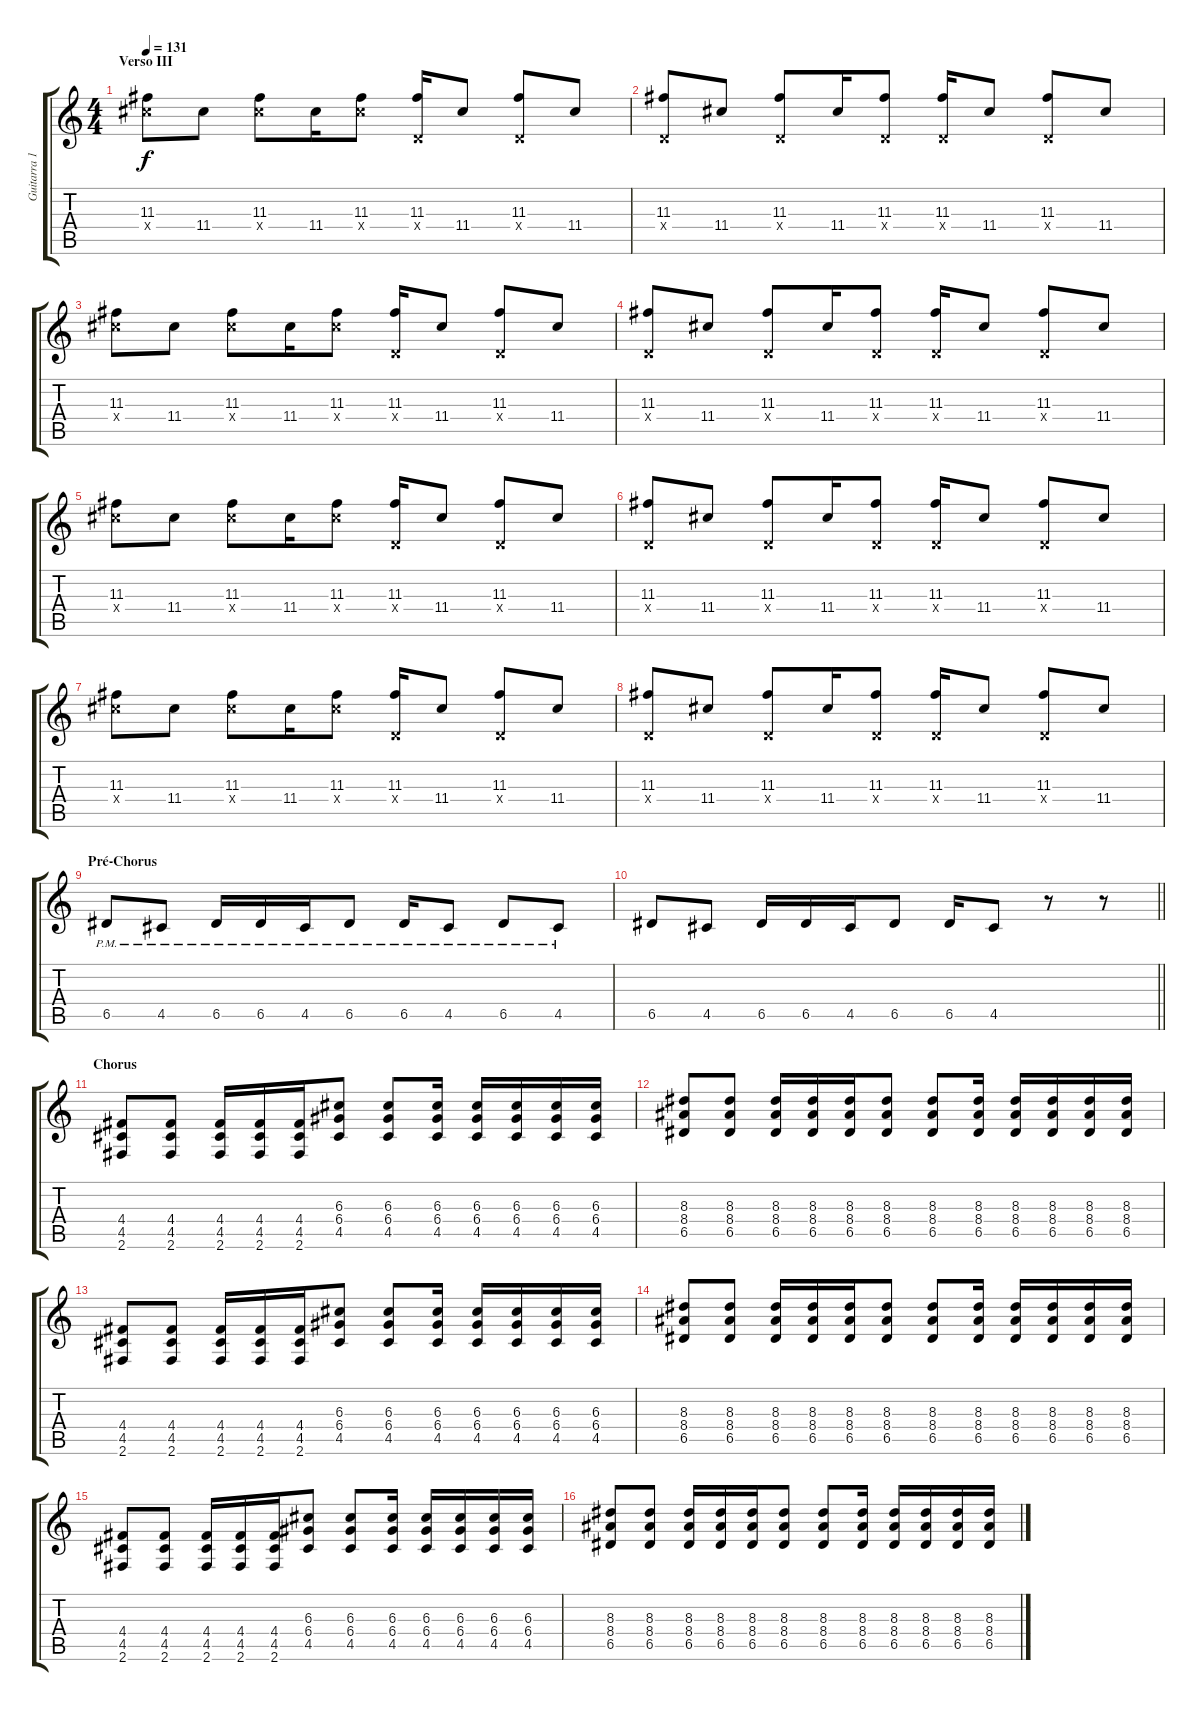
\track ("Guitarra 1 - Mathias" "Guitarra 1") {instrument overdrivenguitar}
\staff {score tabs}
\tuning (E4 B3 G3 D3 A2 E2) {hide}
\ts (4 4)
\section ("" "Verso III")
\tempo 131
\clef g2
\ks c
(11.3 11.4{x}).8{dy f} 11.4.8 (11.3 11.4{x}).8 11.4.16 (11.3 11.4{x}).8 (11.3 0.4{x}).16 11.4.8 (11.3 0.4{x}).8 11.4.8 |
(11.3 0.4{x}).8 11.4.8 (11.3 0.4{x}).8 11.4.16 (11.3 0.4{x}).8 (11.3 0.4{x}).16 11.4.8 (11.3 0.4{x}).8 11.4.8 |
(11.3 11.4{x}).8 11.4.8 (11.3 11.4{x}).8 11.4.16 (11.3 11.4{x}).8 (11.3 0.4{x}).16 11.4.8 (11.3 0.4{x}).8 11.4.8 |
(11.3 0.4{x}).8 11.4.8 (11.3 0.4{x}).8 11.4.16 (11.3 0.4{x}).8 (11.3 0.4{x}).16 11.4.8 (11.3 0.4{x}).8 11.4.8 |
(11.3 11.4{x}).8 11.4.8 (11.3 11.4{x}).8 11.4.16 (11.3 11.4{x}).8 (11.3 0.4{x}).16 11.4.8 (11.3 0.4{x}).8 11.4.8 |
(11.3 0.4{x}).8 11.4.8 (11.3 0.4{x}).8 11.4.16 (11.3 0.4{x}).8 (11.3 0.4{x}).16 11.4.8 (11.3 0.4{x}).8 11.4.8 |
(11.3 11.4{x}).8 11.4.8 (11.3 11.4{x}).8 11.4.16 (11.3 11.4{x}).8 (11.3 0.4{x}).16 11.4.8 (11.3 0.4{x}).8 11.4.8 |
(11.3 0.4{x}).8 11.4.8 (11.3 0.4{x}).8 11.4.16 (11.3 0.4{x}).8 (11.3 0.4{x}).16 11.4.8 (11.3 0.4{x}).8 11.4.8 |
\section ("" "Pré-Chorus")
6.5{pm}.8{volume 9} 4.5{pm}.8 6.5{pm}.16 6.5{pm}.16 4.5{pm}.16 6.5{pm}.8 6.5{pm}.16 4.5{pm}.8 6.5{pm}.8 4.5{pm}.8 |
\barLineRight lightlight
6.5.8 4.5.8 6.5.16 6.5.16 4.5.16 6.5.8 6.5.16 4.5.8 r.8 r.8 |
\section ("" "Chorus")
(4.4 4.5 2.6).8 (4.4 4.5 2.6).8 (4.4 4.5 2.6).16 (4.4 4.5 2.6).16 (4.4 4.5 2.6).16 (6.3 6.4 4.5).8 (6.3 6.4 4.5).8 (6.3 6.4 4.5).16 (6.3 6.4 4.5).16 (6.3 6.4 4.5).16 (6.3 6.4 4.5).16 (6.3 6.4 4.5).16 |
(8.3 8.4 6.5).8 (8.3 8.4 6.5).8 (8.3 8.4 6.5).16 (8.3 8.4 6.5).16 (8.3 8.4 6.5).16 (8.3 8.4 6.5).8 (8.3 8.4 6.5).8 (8.3 8.4 6.5).16 (8.3 8.4 6.5).16 (8.3 8.4 6.5).16 (8.3 8.4 6.5).16 (8.3 8.4 6.5).16 |
(4.4 4.5 2.6).8 (4.4 4.5 2.6).8 (4.4 4.5 2.6).16 (4.4 4.5 2.6).16 (4.4 4.5 2.6).16 (6.3 6.4 4.5).8 (6.3 6.4 4.5).8 (6.3 6.4 4.5).16 (6.3 6.4 4.5).16 (6.3 6.4 4.5).16 (6.3 6.4 4.5).16 (6.3 6.4 4.5).16 |
(8.3 8.4 6.5).8 (8.3 8.4 6.5).8 (8.3 8.4 6.5).16 (8.3 8.4 6.5).16 (8.3 8.4 6.5).16 (8.3 8.4 6.5).8 (8.3 8.4 6.5).8 (8.3 8.4 6.5).16 (8.3 8.4 6.5).16 (8.3 8.4 6.5).16 (8.3 8.4 6.5).16 (8.3 8.4 6.5).16 |
(4.4 4.5 2.6).8 (4.4 4.5 2.6).8 (4.4 4.5 2.6).16 (4.4 4.5 2.6).16 (4.4 4.5 2.6).16 (6.3 6.4 4.5).8 (6.3 6.4 4.5).8 (6.3 6.4 4.5).16 (6.3 6.4 4.5).16 (6.3 6.4 4.5).16 (6.3 6.4 4.5).16 (6.3 6.4 4.5).16 |
(8.3 8.4 6.5).8 (8.3 8.4 6.5).8 (8.3 8.4 6.5).16 (8.3 8.4 6.5).16 (8.3 8.4 6.5).16 (8.3 8.4 6.5).8 (8.3 8.4 6.5).8 (8.3 8.4 6.5).16 (8.3 8.4 6.5).16 (8.3 8.4 6.5).16 (8.3 8.4 6.5).16 (8.3 8.4 6.5).16
